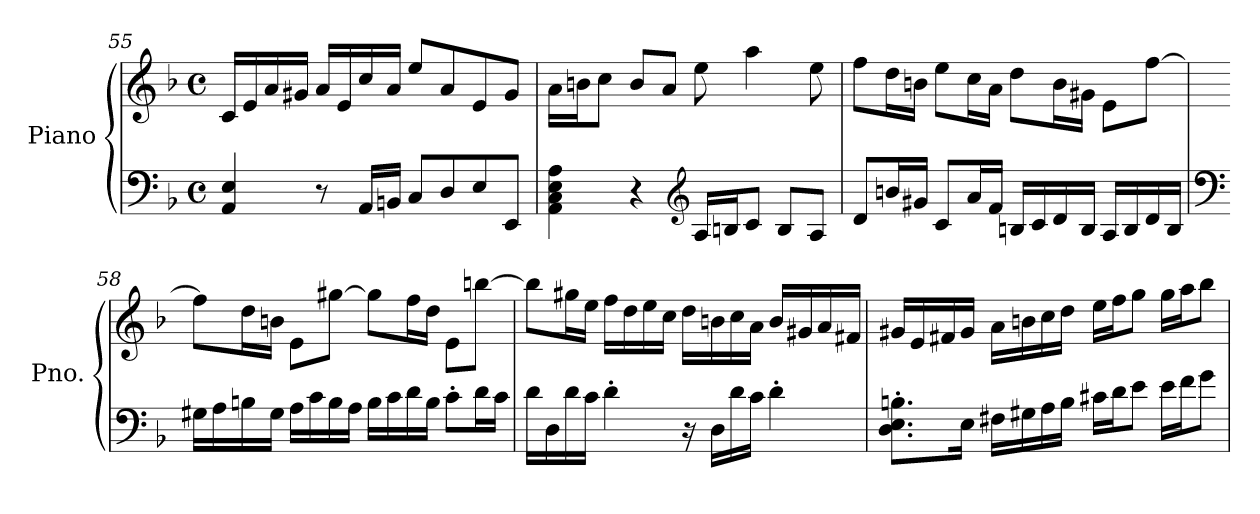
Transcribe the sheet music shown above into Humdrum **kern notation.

**kern	**kern
*part1	*part1
*staff2	*staff1
*I"Piano	*
*I'Pno.	*
*clefF4	*clefG2
*k[b-]	*k[b-]
*M4/4	*M4/4
*met(c)	*met(c)
=55	=55
4AA/ 4E/	16c/LL
.	16e/
.	16a/
.	16g#X/JJ
8r	16a/LL
.	16e/
16AA/LL	16cc/
16BBn/JJ	16a/JJ
8C/L	8ee/L
8D/	8a/
8E/	8e/
8EE/J	8g#/J
=56	=56
4AA\ 4C\ 4E\ 4A\	16a\LL
.	16bn\J
.	8cc\J
4r	8b/L
.	8a/J
*clefG2	*
16A/LL	8ee\
16Bn/J	.
8c/J	4aa\
8B/L	.
8A/J	8ee\
=57	=57
8d/L	8ff\L
16bn/L	16dd\L
16g#X/JJ	16bn\JJ
8c/L	8ee\L
16a/L	16cc\L
16f/JJ	16a\JJ
16Bn/LL	8dd\L
16c/	.
16d/	16b\L
16B/JJ	16g#X\JJ
16A/LL	8e\L
16B/	.
16d/	[8ff\J
16B/JJ	.
=58	=58
*clefF4	*
16G#X\LL	8ff\L]
16A\	.
16Bn\	16dd\L
16G#\JJ	16bn\JJ
16A\LL	8e\L
16c\	.
16B\	[8gg#X\J
16A\JJ	.
16B\LL	8gg#\L]
16c\	.
16d\	16ff\L
16B\JJ	16dd\JJ
8c'\L	8e\L
16d\L	[8bbn\J
16c\JJ	.
=59	=59
16d\LL	8bb\L]
16D\	.
16d\	16gg#X\L
16c\JJ	16ee\JJ
4d'\	16ff\LL
.	16dd\
.	16ee\
.	16cc\JJ
16r	16dd\LL
16D\LL	16bn\
16d\	16cc\
16c\JJ	16a\JJ
4d'\	16b/LL
.	16g#X/
.	16a/
.	16f#X/JJ
=60	=60
8.D\' 8.E\' 8.Bn\'L	16g#X/LL
.	16e/
.	16f#X/
16E\Jk	16g#/JJ
16F#X\LL	16a\LL
16G#X\	16bn\
16A\	16cc\
16B\JJ	16dd\JJ
16c#X\LL	16ee\LL
16d\J	16ff\J
8e\J	8gg\J
16e\LL	16gg\LL
16f\J	16aa\J
8g\J	8bb-\J
=	=
*-	*-
